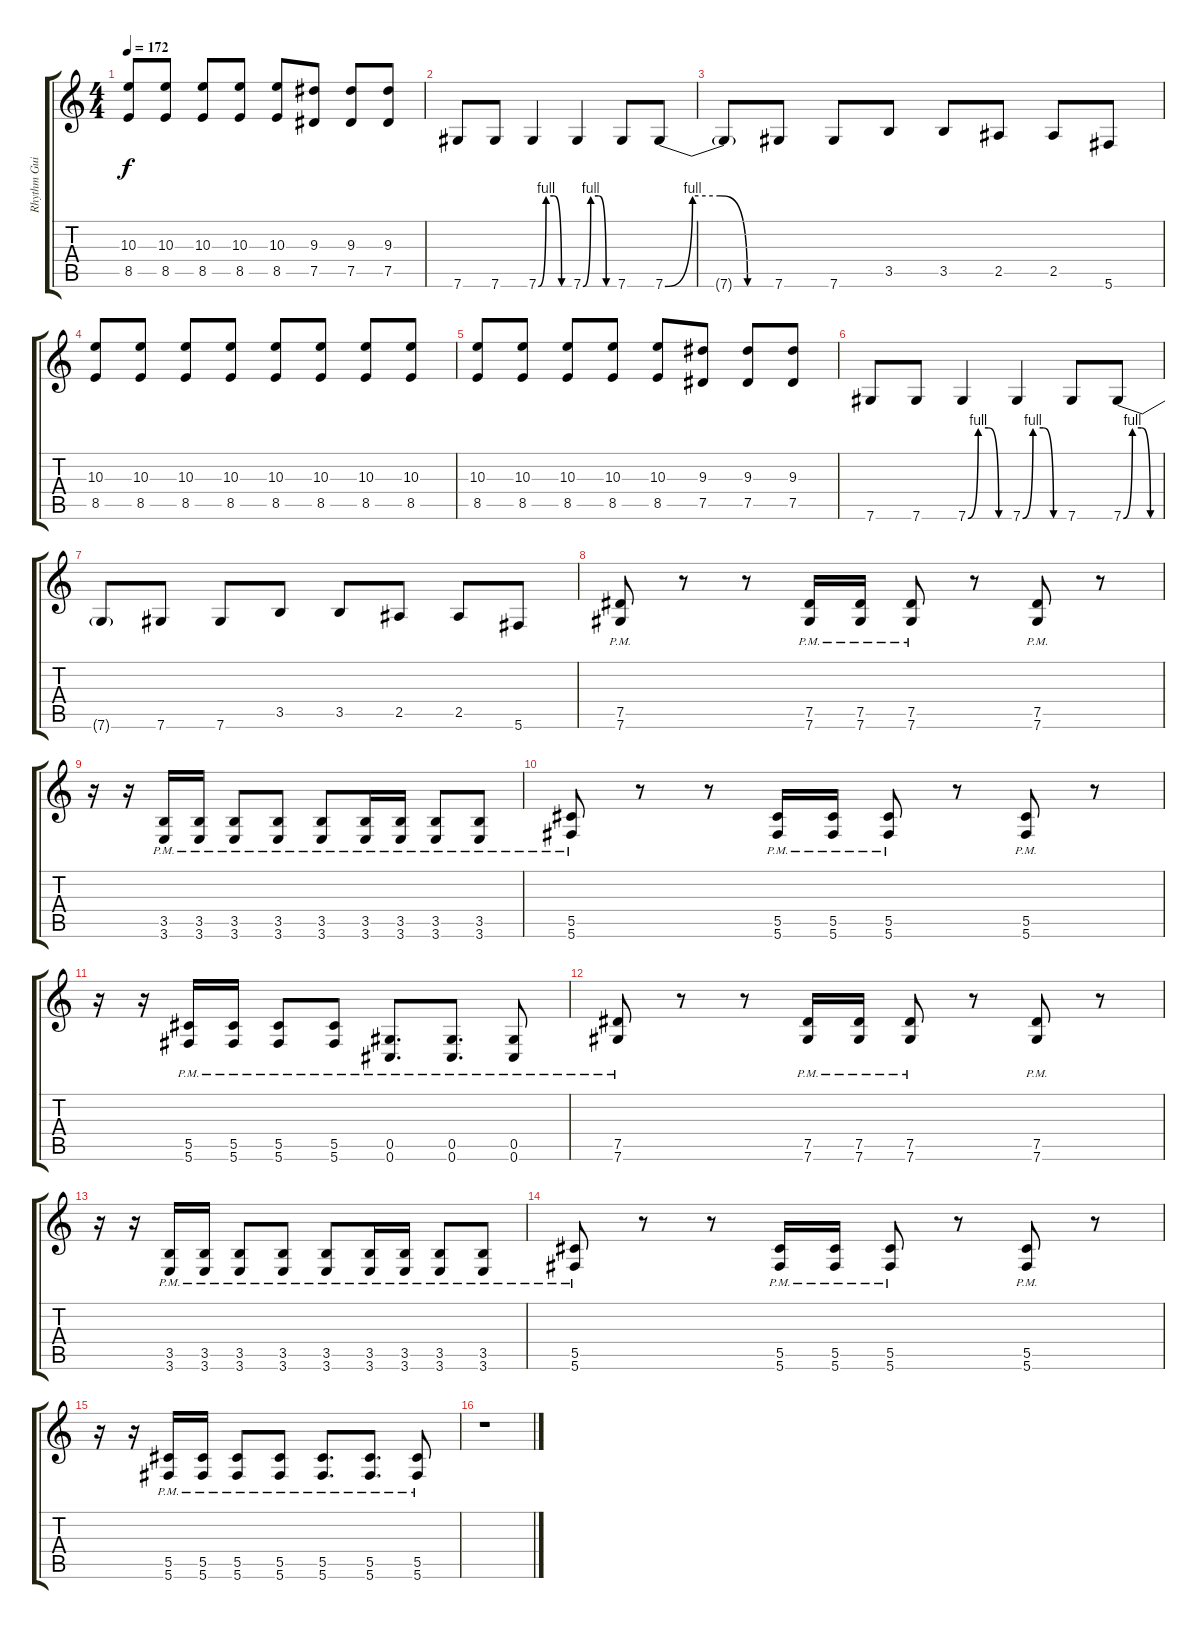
\track ("Rhythm Guitar 1" "Rhythm Gui") {instrument distortionguitar}
\staff {score tabs}
\tuning (Eb4 Bb3 Gb3 Db3 Ab2 Db2) {hide}
\ts (4 4)
\tempo 172
\clef g2
\ks c
(10.3 8.5).8{dy f} (10.3 8.5).8 (10.3 8.5).8 (10.3 8.5).8 (10.3 8.5).8 (9.3 7.5).8 (9.3 7.5).8 (9.3 7.5).8 |
7.6.8 7.6.8 7.6{be (custom 0 0 15 4 30 4 45 0 60 0)}.4 7.6{be (custom 0 0 15 4 30 4 45 0 60 0)}.4 7.6.8 7.6{be (custom 0 0 15 4 30 4 45 0 60 0)}.8 |
7.6{t}.8 7.6.8 7.6.8 3.5.8 3.5.8 2.5.8 2.5.8 5.6.8 |
(10.3 8.5).8 (10.3 8.5).8 (10.3 8.5).8 (10.3 8.5).8 (10.3 8.5).8 (10.3 8.5).8 (10.3 8.5).8 (10.3 8.5).8 |
(10.3 8.5).8 (10.3 8.5).8 (10.3 8.5).8 (10.3 8.5).8 (10.3 8.5).8 (9.3 7.5).8 (9.3 7.5).8 (9.3 7.5).8 |
7.6.8 7.6.8 7.6{be (custom 0 0 15 4 30 4 45 0 60 0)}.4 7.6{be (custom 0 0 15 4 30 4 45 0 60 0)}.4 7.6.8 7.6{be (custom 0 0 15 4 30 4 45 0 60 0)}.8 |
7.6{t}.8 7.6.8 7.6.8 3.5.8 3.5.8 2.5.8 2.5.8 5.6.8 |
(7.5{pm} 7.6{pm}).8 r.8 r.8 (7.5{pm} 7.6{pm}).16 (7.5{pm} 7.6{pm}).16 (7.5{pm} 7.6{pm}).8 r.8 (7.5{pm} 7.6{pm}).8 r.8 |
r.16 r.16 (3.5{pm} 3.6{pm}).16 (3.5{pm} 3.6{pm}).16 (3.5{pm} 3.6{pm}).8 (3.5{pm} 3.6{pm}).8 (3.5{pm} 3.6{pm}).8 (3.5{pm} 3.6{pm}).16 (3.5{pm} 3.6{pm}).16 (3.5{pm} 3.6{pm}).8 (3.5{pm} 3.6{pm}).8 |
(5.5{pm} 5.6{pm}).8 r.8 r.8 (5.5{pm} 5.6{pm}).16 (5.5{pm} 5.6{pm}).16 (5.5{pm} 5.6{pm}).8 r.8 (5.5{pm} 5.6{pm}).8 r.8 |
r.16 r.16 (5.5{pm} 5.6{pm}).16 (5.5{pm} 5.6{pm}).16 (5.5{pm} 5.6{pm}).8 (5.5{pm} 5.6{pm}).8 (0.5{pm} 0.6{pm}).8{d} (0.5{pm} 0.6{pm}).8{d} (0.5{pm} 0.6{pm}).8 |
(7.5{pm} 7.6{pm}).8 r.8 r.8 (7.5{pm} 7.6{pm}).16 (7.5{pm} 7.6{pm}).16 (7.5{pm} 7.6{pm}).8 r.8 (7.5{pm} 7.6{pm}).8 r.8 |
r.16 r.16 (3.5{pm} 3.6{pm}).16 (3.5{pm} 3.6{pm}).16 (3.5{pm} 3.6{pm}).8 (3.5{pm} 3.6{pm}).8 (3.5{pm} 3.6{pm}).8 (3.5{pm} 3.6{pm}).16 (3.5{pm} 3.6{pm}).16 (3.5{pm} 3.6{pm}).8 (3.5{pm} 3.6{pm}).8 |
(5.5{pm} 5.6{pm}).8 r.8 r.8 (5.5{pm} 5.6{pm}).16 (5.5{pm} 5.6{pm}).16 (5.5{pm} 5.6{pm}).8 r.8 (5.5{pm} 5.6{pm}).8 r.8 |
r.16 r.16 (5.5{pm} 5.6{pm}).16 (5.5{pm} 5.6{pm}).16 (5.5{pm} 5.6{pm}).8 (5.5{pm} 5.6{pm}).8 (5.5{pm} 5.6{pm}).8{d} (5.5{pm} 5.6{pm}).8{d} (5.5 5.6{pm}).8 |
r.1
